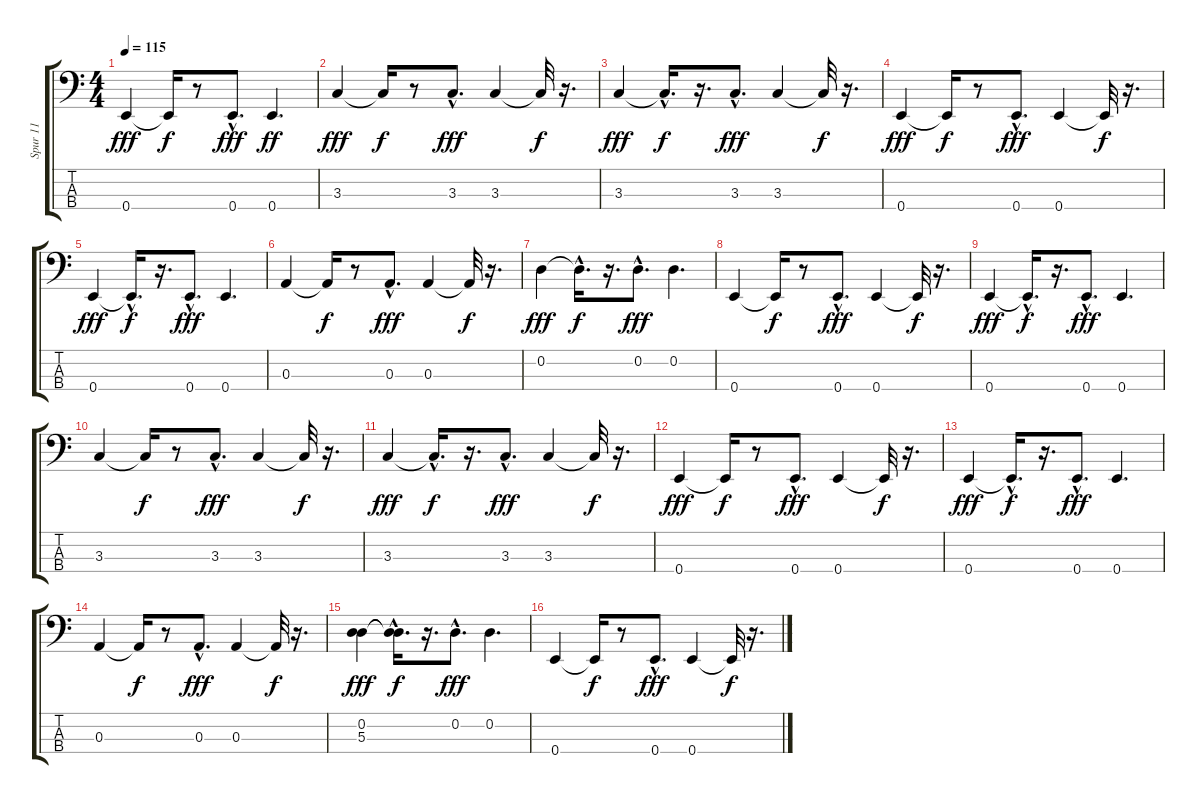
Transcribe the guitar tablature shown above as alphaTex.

\track ("Spur 11" "Spur 11") {instrument electricbassfinger}
\staff {score tabs}
\tuning (G2 D2 A1 E1) {hide}
\ts (4 4)
\tempo 115
\clef f4
\ks c
0.4.4{dy fff} 0.4{t}.16{dy f} r.8 0.4{hac}.8{d dy fff} 0.4.4{d dy ff} |
3.3.4{dy fff} 3.3{t}.16{dy f} r.8 3.3{hac}.8{d dy fff} 3.3.4 3.3{t}.32{dy f} r.16{d} |
3.3.4{dy fff} 3.3{hac t}.16{d dy f} r.16{d} 3.3{hac}.8{d dy fff} 3.3.4 3.3{t}.32{dy f} r.16{d} |
0.4.4{dy fff} 0.4{t}.16{dy f} r.8 0.4{hac}.8{d dy fff} 0.4.4 0.4{t}.32{dy f} r.16{d} |
0.4.4{dy fff} 0.4{hac t}.16{d dy f} r.16{d} 0.4{hac}.8{d dy fff} 0.4.4{d} |
0.3.4 0.3{t}.16{dy f} r.8 0.3{hac}.8{d dy fff} 0.3.4 0.3{t}.32{dy f} r.16{d} |
0.2.4{dy fff} 0.2{hac t}.16{d dy f} r.16{d} 0.2{hac}.8{d dy fff} 0.2.4{d} |
0.4.4 0.4{t}.16{dy f} r.8 0.4{hac}.8{d dy fff} 0.4.4 0.4{t}.32{dy f} r.16{d} |
0.4.4{dy fff} 0.4{hac t}.16{d dy f} r.16{d} 0.4{hac}.8{d dy fff} 0.4.4{d} |
3.3.4 3.3{t}.16{dy f} r.8 3.3{hac}.8{d dy fff} 3.3.4 3.3{t}.32{dy f} r.16{d} |
3.3.4{dy fff} 3.3{hac t}.16{d dy f} r.16{d} 3.3{hac}.8{d dy fff} 3.3.4 3.3{t}.32{dy f} r.16{d} |
0.4.4{dy fff} 0.4{t}.16{dy f} r.8 0.4{hac}.8{d dy fff} 0.4.4 0.4{t}.32{dy f} r.16{d} |
0.4.4{dy fff} 0.4{hac t}.16{d dy f} r.16{d} 0.4{hac}.8{d dy fff} 0.4.4{d} |
0.3.4 0.3{t}.16{dy f} r.8 0.3{hac}.8{d dy fff} 0.3.4 0.3{t}.32{dy f} r.16{d} |
(0.2 5.3).4{dy fff} (0.2{hac t} 5.3{hac t}).16{d dy f} r.16{d} 0.2{hac}.8{d dy fff} 0.2.4{d} |
0.4.4 0.4{t}.16{dy f} r.8 0.4{hac}.8{d dy fff} 0.4.4 0.4{t}.32{dy f} r.16{d}
